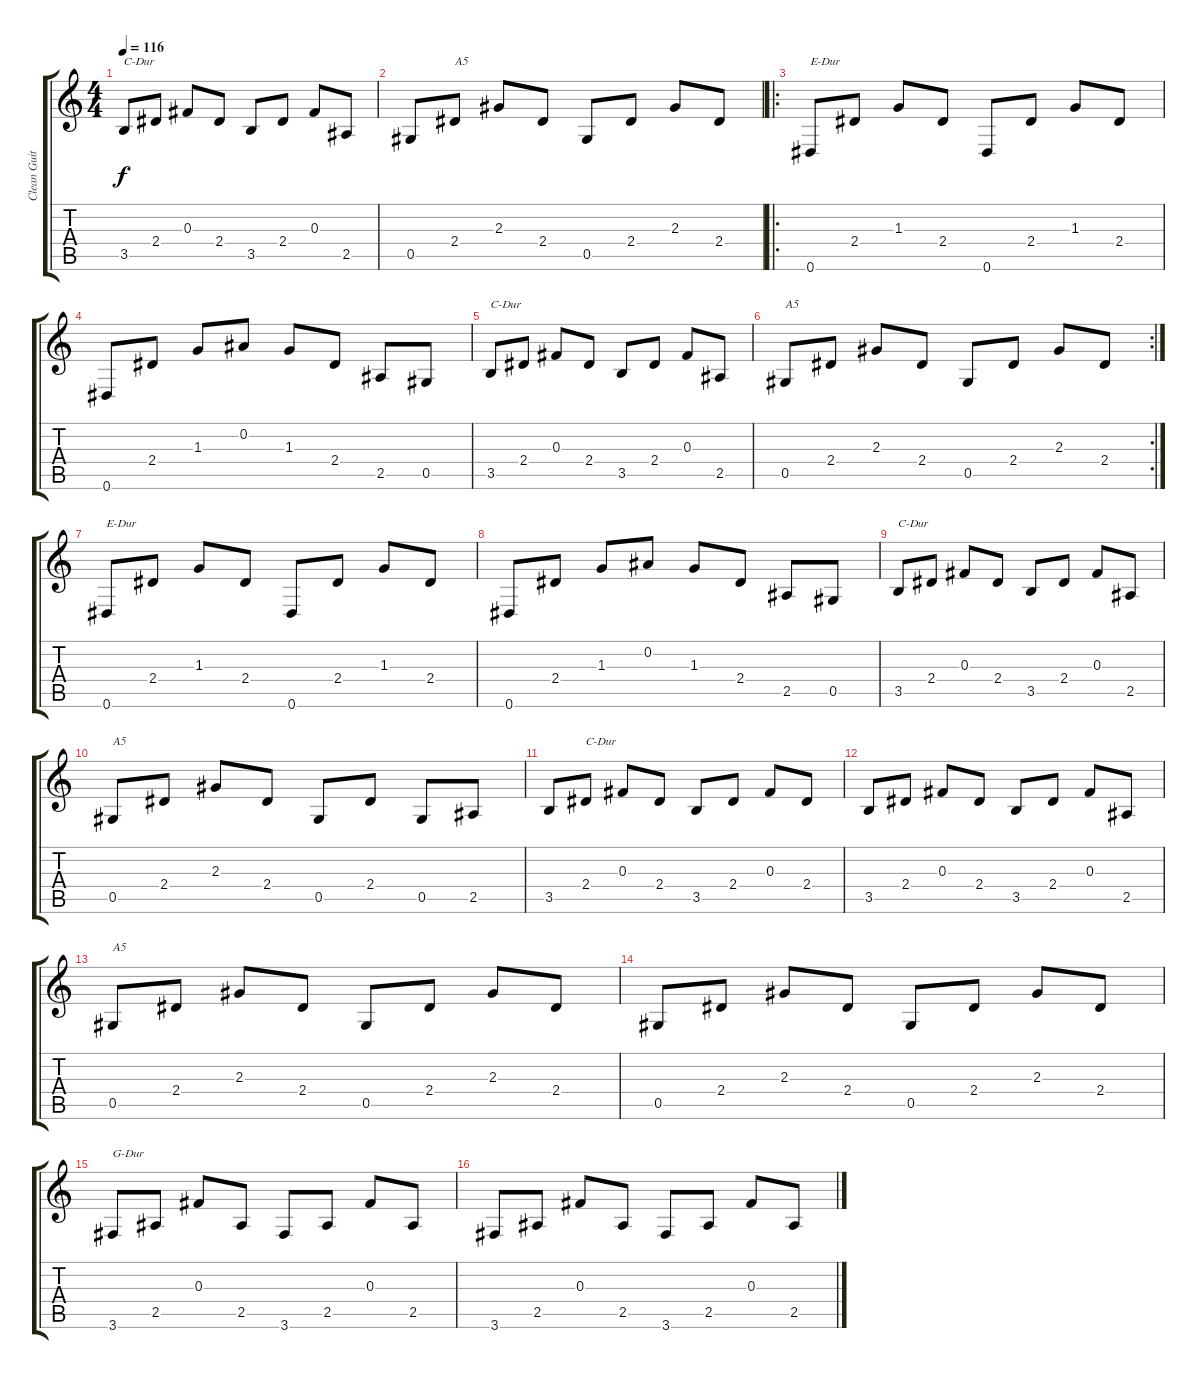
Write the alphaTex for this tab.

\track ("Clean Guitar" "Clean Guit") {instrument electricguitarjazz}
\staff {score tabs}
\tuning (Eb4 Bb3 Gb3 Db3 Ab2 Eb2) {hide}
\ts (4 4)
\tempo 116
\clef g2
\ks c
3.5.8{txt "C-Dur" dy f} 2.4.8 0.3.8 2.4.8 3.5.8 2.4.8 0.3.8 2.5.8 |
0.5.8 2.4.8{txt "A5"} 2.3.8 2.4.8 0.5.8 2.4.8 2.3.8 2.4.8 |
\ro
0.6.8{txt "E-Dur"} 2.4.8 1.3.8 2.4.8 0.6.8 2.4.8 1.3.8 2.4.8 |
0.6.8 2.4.8 1.3.8 0.2.8 1.3.8 2.4.8 2.5.8 0.5.8 |
3.5.8{txt "C-Dur"} 2.4.8 0.3.8 2.4.8 3.5.8 2.4.8 0.3.8 2.5.8 |
\rc 2
0.5.8{txt "A5"} 2.4.8 2.3.8 2.4.8 0.5.8 2.4.8 2.3.8 2.4.8 |
0.6.8{txt "E-Dur"} 2.4.8 1.3.8 2.4.8 0.6.8 2.4.8 1.3.8 2.4.8 |
0.6.8 2.4.8 1.3.8 0.2.8 1.3.8 2.4.8 2.5.8 0.5.8 |
3.5.8{txt "C-Dur"} 2.4.8 0.3.8 2.4.8 3.5.8 2.4.8 0.3.8 2.5.8 |
0.5.8{txt "A5"} 2.4.8 2.3.8 2.4.8 0.5.8 2.4.8 0.5.8 2.5.8 |
3.5.8 2.4.8{txt "C-Dur"} 0.3.8 2.4.8 3.5.8 2.4.8 0.3.8 2.4.8 |
3.5.8 2.4.8 0.3.8 2.4.8 3.5.8 2.4.8 0.3.8 2.5.8 |
0.5.8{txt "A5"} 2.4.8 2.3.8 2.4.8 0.5.8 2.4.8 2.3.8 2.4.8 |
0.5.8 2.4.8 2.3.8 2.4.8 0.5.8 2.4.8 2.3.8 2.4.8 |
3.6.8{txt "G-Dur"} 2.5.8 0.3.8 2.5.8 3.6.8 2.5.8 0.3.8 2.5.8 |
3.6.8 2.5.8 0.3.8 2.5.8 3.6.8 2.5.8 0.3.8 2.5.8
